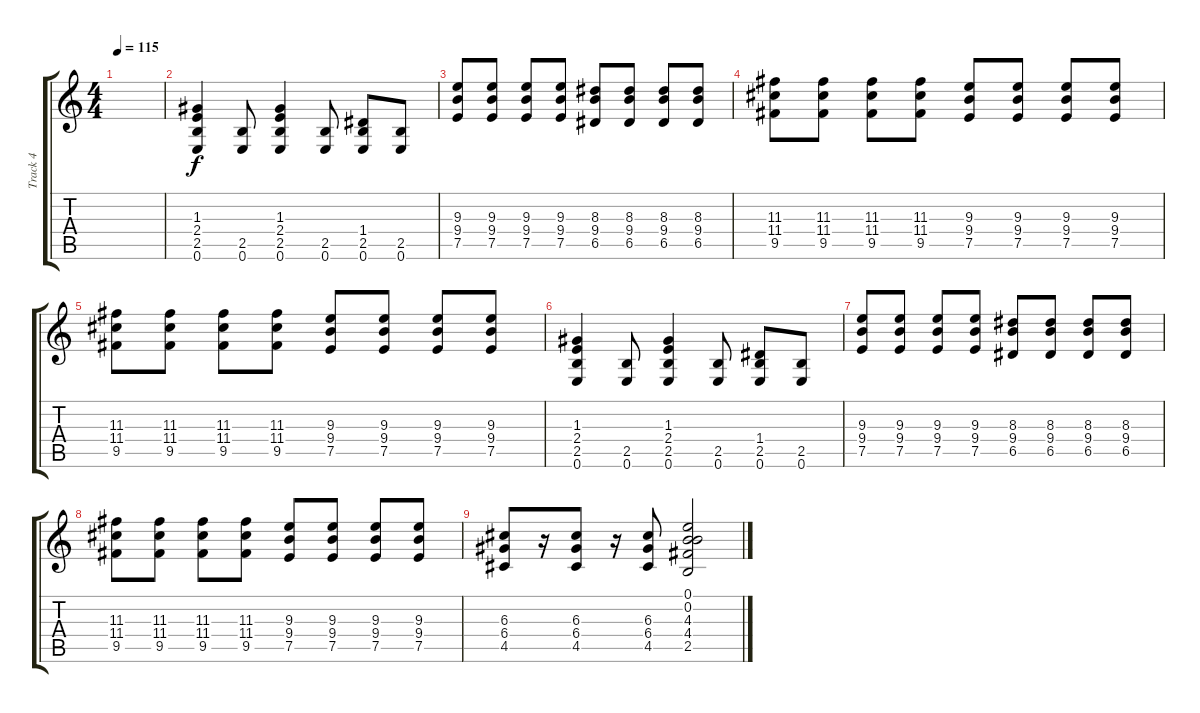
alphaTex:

\track ("Track 4" "Track 4") {instrument distortionguitar bank 29}
\staff {score tabs}
\tuning (E4 B3 G3 D3 A2 E2) {hide}
\ts (4 4)
\tempo 115
\clef g2
\ks c
|
(1.3 2.4 2.5 0.6).4 (2.5 0.6).8 (1.3 2.4 2.5 0.6).4 (2.5 0.6).8 (1.4 2.5 0.6).8 (2.5 0.6).8 |
(9.3 9.4 7.5).8 (9.3 9.4 7.5).8 (9.3 9.4 7.5).8 (9.3 9.4 7.5).8 (8.3 9.4 6.5).8 (8.3 9.4 6.5).8 (8.3 9.4 6.5).8 (8.3 9.4 6.5).8 |
(11.3 11.4 9.5).8 (11.3 11.4 9.5).8 (11.3 11.4 9.5).8 (11.3 11.4 9.5).8 (9.3 9.4 7.5).8 (9.3 9.4 7.5).8 (9.3 9.4 7.5).8 (9.3 9.4 7.5).8 |
(11.3 11.4 9.5).8 (11.3 11.4 9.5).8 (11.3 11.4 9.5).8 (11.3 11.4 9.5).8 (9.3 9.4 7.5).8 (9.3 9.4 7.5).8 (9.3 9.4 7.5).8 (9.3 9.4 7.5).8 |
(1.3 2.4 2.5 0.6).4 (2.5 0.6).8 (1.3 2.4 2.5 0.6).4 (2.5 0.6).8 (1.4 2.5 0.6).8 (2.5 0.6).8 |
(9.3 9.4 7.5).8 (9.3 9.4 7.5).8 (9.3 9.4 7.5).8 (9.3 9.4 7.5).8 (8.3 9.4 6.5).8 (8.3 9.4 6.5).8 (8.3 9.4 6.5).8 (8.3 9.4 6.5).8 |
(11.3 11.4 9.5).8 (11.3 11.4 9.5).8 (11.3 11.4 9.5).8 (11.3 11.4 9.5).8 (9.3 9.4 7.5).8 (9.3 9.4 7.5).8 (9.3 9.4 7.5).8 (9.3 9.4 7.5).8 |
(6.3 6.4 4.5).8 r.16 (6.3 6.4 4.5).8 r.16 (6.3 6.4 4.5).8 (0.1 0.2 4.3 4.4 2.5).2
